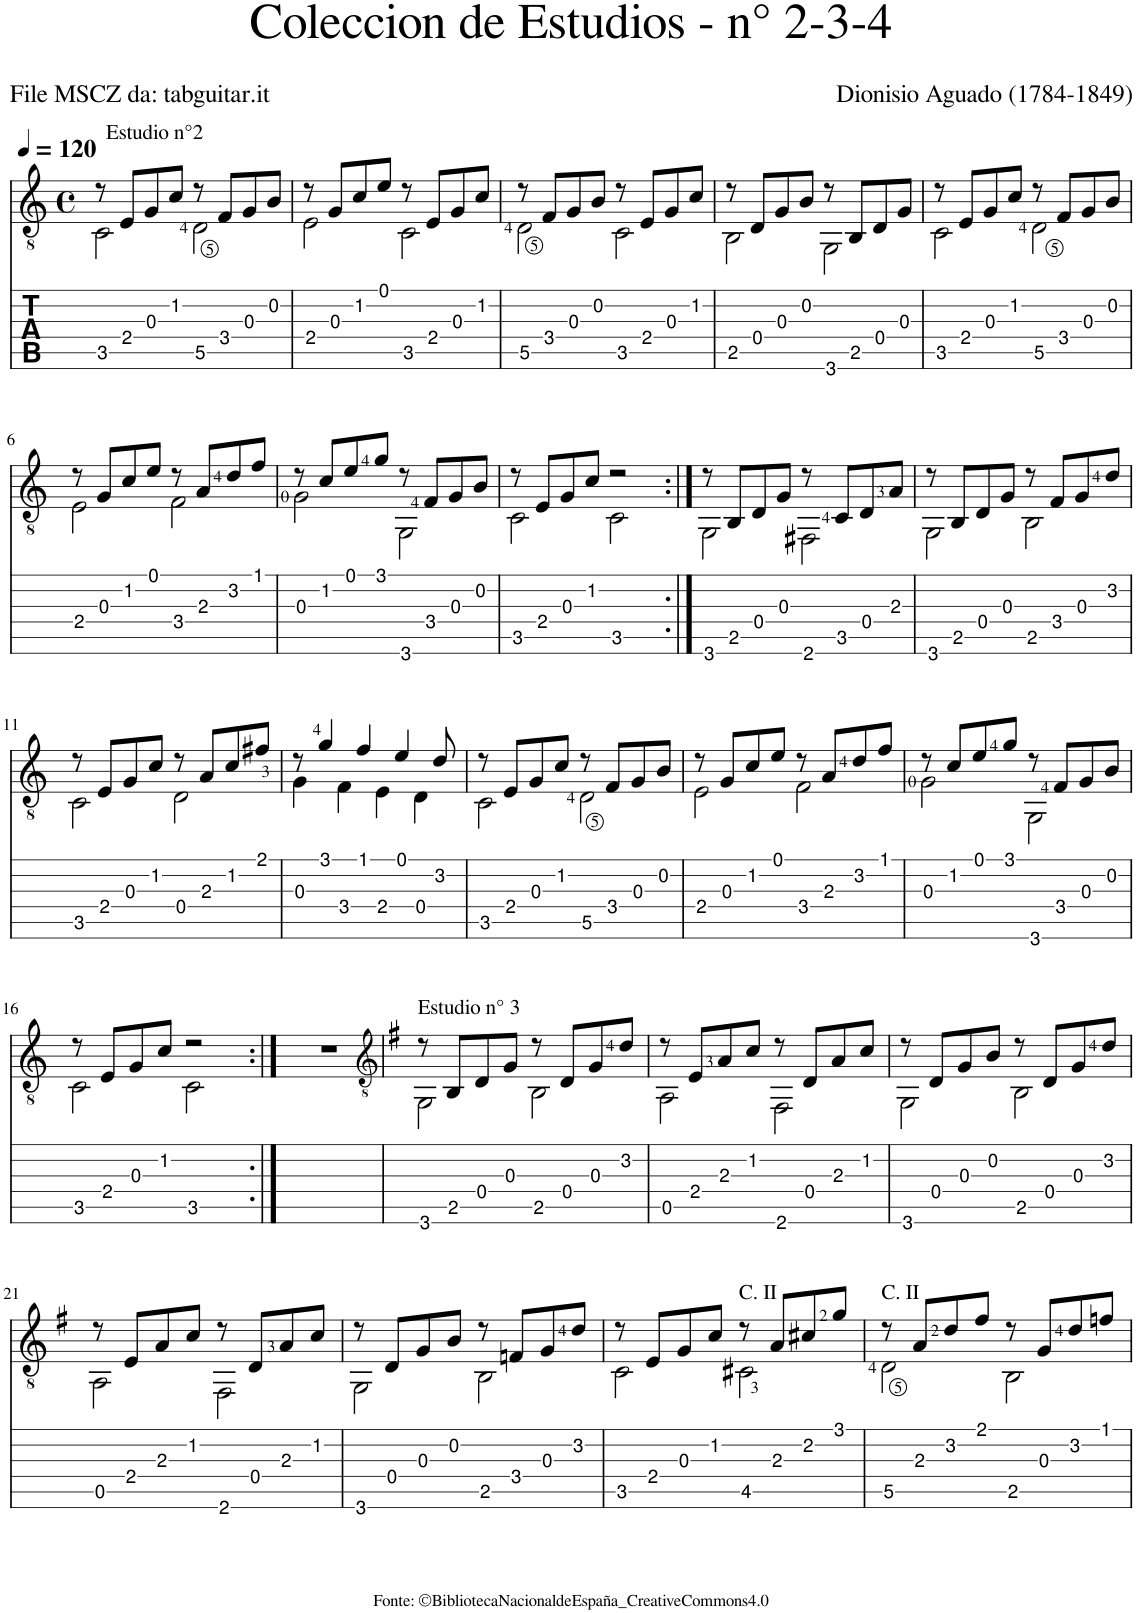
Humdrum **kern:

**kern	**kern
*part1	*part1
*staff2	*staff1
*I"Guitar	*
*I'Guit.	*
*stria6	*
*	*clefGv2
*k[]	*k[]
*M4/4	*M4/4
*met(c)	*met(c)
*MM120	*MM120
=1	=1
*^	*^
!	!	!LO:TX:a:t=Estudio n°2	!
8r	2C	8r	2C\
8E	.	8E/L	.
8GL	.	8G/	.
8cJ	.	8c/J	.
8r	2D	8r	2D\
8F	.	8F/L	.
8GL	.	8G/	.
8BJ	.	8B/J	.
=2	=2	=2	=2
8r	2E	8r	2E\
8G	.	8G/L	.
8cL	.	8c/	.
8eJ	.	8e/J	.
8r	2C	8r	2C\
8E	.	8E/L	.
8GL	.	8G/	.
8cJ	.	8c/J	.
=3	=3	=3	=3
8r	2D	8r	2D\
8F	.	8F/L	.
8GL	.	8G/	.
8BJ	.	8B/J	.
8r	2C	8r	2C\
8E	.	8E/L	.
8GL	.	8G/	.
8cJ	.	8c/J	.
=4	=4	=4	=4
8r	2BB	8r	2BB\
8D	.	8D/L	.
8GL	.	8G/	.
8BJ	.	8B/J	.
8r	2GG	8r	2GG\
8BB	.	8BB/L	.
8DL	.	8D/	.
8GJ	.	8G/J	.
=5	=5	=5	=5
8r	2C	8r	2C\
8E	.	8E/L	.
8GL	.	8G/	.
8cJ	.	8c/J	.
8r	2D	8r	2D\
8F	.	8F/L	.
8GL	.	8G/	.
8BJ	.	8B/J	.
!!LO:LB:g=z	!!
=6	=6	=6	=6
8r	2E	8r	2E\
8G	.	8G/L	.
8cL	.	8c/	.
8eJ	.	8e/J	.
8r	2F	8r	2F\
8A	.	8A/L	.
8dL	.	8d/	.
8fJ	.	8f/J	.
=7	=7	=7	=7
8r	2G	8r	2G\
8c	.	8c/L	.
8eL	.	8e/	.
8gJ	.	8g/J	.
8r	2GG	8r	2GG\
8F	.	8F/L	.
8GL	.	8G/	.
8BJ	.	8B/J	.
=8	=8	=8	=8
8r	2C	8r	2C\
8E	.	8E/L	.
8GL	.	8G/	.
8cJ	.	8c/J	.
2r	2C	2r	2C\
=9:|!	=9:|!	=9:|!	=9:|!
8r	2GG	8r	2GG\
8BB	.	8BB/L	.
8DL	.	8D/	.
8GJ	.	8G/J	.
8r	2FF#	8r	2FF#X\
8C	.	8C/L	.
8DL	.	8D/	.
8AJ	.	8A/J	.
=10	=10	=10	=10
8r	2GG	8r	2GG\
8BB	.	8BB/L	.
8DL	.	8D/	.
8GJ	.	8G/J	.
8r	2BB	8r	2BB\
8F	.	8F/L	.
8GL	.	8G/	.
8dJ	.	8d/J	.
!!LO:LB:g=z	!!
=11	=11	=11	=11
8r	2C	8r	2C\
8E	.	8E/L	.
8GL	.	8G/	.
8cJ	.	8c/J	.
8r	2D	8r	2D\
8A	.	8A/L	.
8cL	.	8c/	.
8f#J	.	8f#X/J	.
=12	=12	=12	=12
8r	4G	8r	4G\
4g	.	4g/	.
.	4F	.	4F\
4f	.	4f/	.
.	4E	.	4E\
4e	.	4e/	.
.	4D	.	4D\
8d	.	8d/	.
=13	=13	=13	=13
8r	2C	8r	2C\
8E	.	8E/L	.
8GL	.	8G/	.
8cJ	.	8c/J	.
8r	2D	8r	2D\
8F	.	8F/L	.
8GL	.	8G/	.
8BJ	.	8B/J	.
=14	=14	=14	=14
8r	2E	8r	2E\
8G	.	8G/L	.
8cL	.	8c/	.
8eJ	.	8e/J	.
8r	2F	8r	2F\
8A	.	8A/L	.
8dL	.	8d/	.
8fJ	.	8f/J	.
=15	=15	=15	=15
8r	2G	8r	2G\
8c	.	8c/L	.
8eL	.	8e/	.
8gJ	.	8g/J	.
8r	2GG	8r	2GG\
8F	.	8F/L	.
8GL	.	8G/	.
8BJ	.	8B/J	.
!!LO:LB:g=z	!!
=16	=16	=16	=16
8r	2C	8r	2C\
8E	.	8E/L	.
8GL	.	8G/	.
8cJ	.	8c/J	.
2r	2C	2r	2C\
*v	*v	*	*
*	*v	*v
=17:|!	=17:|!
1r	1r
=18	=18
*	*clefGv2
*k[f#]	*k[f#]
*^	*^
!	!	!LO:TX:a:t=Estudio n° 3	!
8r	2GG	8r	2GG\
8BB	.	8BB/L	.
8DL	.	8D/	.
8GJ	.	8G/J	.
8r	2BB	8r	2BB\
8D	.	8D/L	.
8GL	.	8G/	.
8dJ	.	8d/J	.
=19	=19	=19	=19
8r	2AA	8r	2AA\
8E	.	8E/L	.
8AL	.	8A/	.
8cJ	.	8c/J	.
8r	2FF#	8r	2FF#\
8D	.	8D/L	.
8AL	.	8A/	.
8cJ	.	8c/J	.
=20	=20	=20	=20
8r	2GG	8r	2GG\
8D	.	8D/L	.
8GL	.	8G/	.
8BJ	.	8B/J	.
8r	2BB	8r	2BB\
8D	.	8D/L	.
8GL	.	8G/	.
8dJ	.	8d/J	.
!!LO:LB:g=z	!!
=21	=21	=21	=21
8r	2AA	8r	2AA\
8E	.	8E/L	.
8AL	.	8A/	.
8cJ	.	8c/J	.
8r	2FF#	8r	2FF#\
8D	.	8D/L	.
8AL	.	8A/	.
8cJ	.	8c/J	.
=22	=22	=22	=22
8r	2GG	8r	2GG\
8D	.	8D/L	.
8GL	.	8G/	.
8BJ	.	8B/J	.
8r	2BB	8r	2BB\
8F	.	8Fn/L	.
8GL	.	8G/	.
8dJ	.	8d/J	.
=23	=23	=23	=23
8r	2C	8r	2C\
8E	.	8E/L	.
8GL	.	8G/	.
8cJ	.	8c/J	.
!	!	!LO:TX:a:t=C. II	!
8r	2C#	8r	2C#X\
8A	.	8A/L	.
8c#L	.	8c#X/	.
8gJ	.	8g/J	.
=24	=24	=24	=24
!	!	!LO:TX:a:t=C. II	!
8r	2D	8r	2D\
8A	.	8A/L	.
8dL	.	8d/	.
8f#J	.	8f#/J	.
8r	2BB	8r	2BB\
8G	.	8G/L	.
8dL	.	8d/	.
8fJ	.	8fn/J	.
*v	*v	*	*
*	*v	*v
=	=
*-	*-
